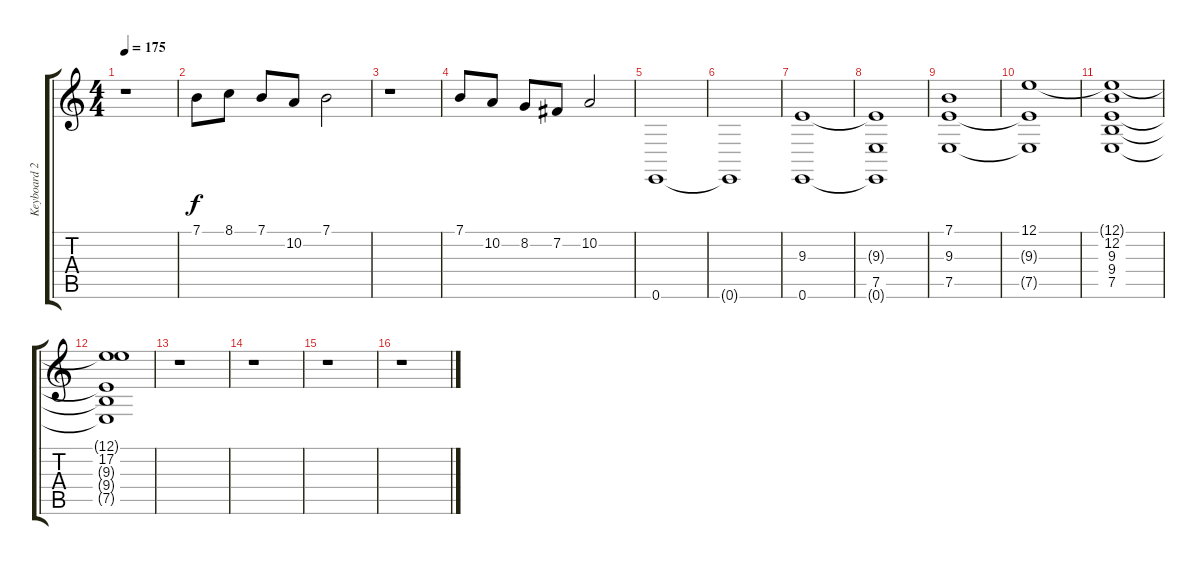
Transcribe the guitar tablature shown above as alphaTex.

\track ("Keyboard 2" "Keyboard 2") {instrument stringensemble1}
\staff {score tabs}
\tuning (E4 B3 G3 D3 A2 E2) {hide}
\ts (4 4)
\tempo 175
\clef g2
\ks c
r.1{dy f} |
7.1.8 8.1.8 7.1.8 10.2.8 7.1.2 |
r.1 |
7.1.8 10.2.8 8.2.8 7.2.8 10.2.2 |
0.6.1{volume 15 instrument stringensemble1} |
0.6{t}.1 |
(9.3 0.6).1 |
(9.3{t} 7.5 0.6{t}).1 |
(7.1 9.3 7.5).1 |
(12.1 9.3{t} 7.5{t}).1 |
(12.1{t} 12.2 9.3 9.4 7.5).1 |
(12.1{t} 17.2 9.3{t} 9.4{t} 7.5{t}).1 |
r.1 |
r.1 |
r.1 |
r.1
